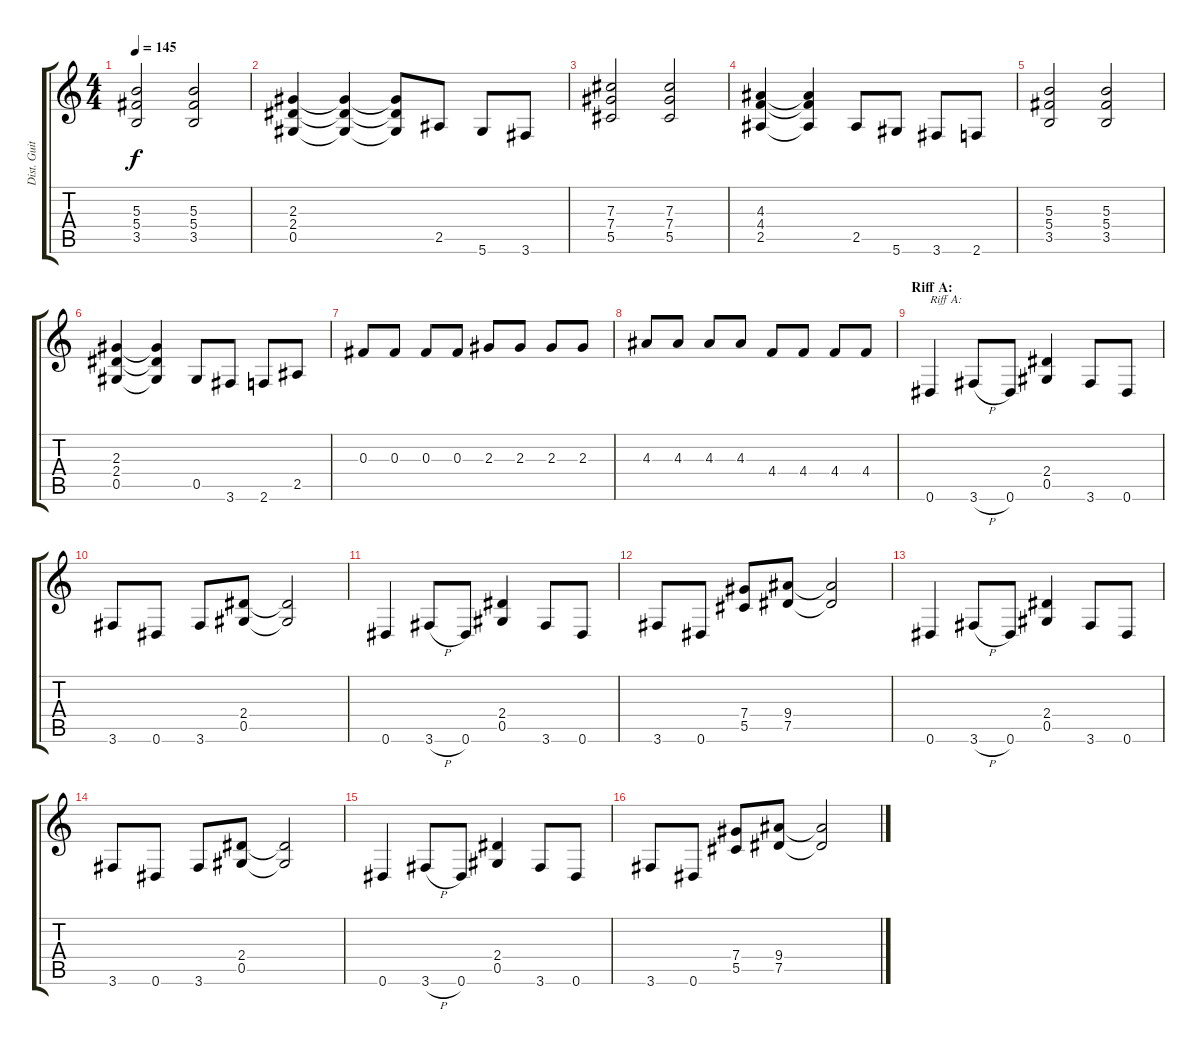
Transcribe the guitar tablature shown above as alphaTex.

\track ("Dist. Guitar 2" "Dist. Guit") {instrument distortionguitar}
\staff {score tabs}
\tuning (Eb4 Bb3 Gb3 Db3 Ab2 Eb2) {hide}
\ts (4 4)
\tempo 145
\clef g2
\ks c
(5.3 5.4 3.5).2{dy f} (5.3 5.4 3.5).2 |
(2.3 2.4 0.5).4 (2.3{t} 2.4{t} 0.5{t}).4 (2.3{t} 2.4{t} 0.5{t}).8 2.5.8 5.6.8 3.6.8 |
(7.3 7.4 5.5).2 (7.3 7.4 5.5).2 |
(4.3 4.4 2.5).4 (4.3{t} 4.4{t} 2.5{t}).4 2.5.8 5.6.8 3.6.8 2.6.8 |
(5.3 5.4 3.5).2 (5.3 5.4 3.5).2 |
(2.3 2.4 0.5).4 (2.3{t} 2.4{t} 0.5{t}).4 0.5.8 3.6.8 2.6.8 2.5.8 |
0.3.8 0.3.8 0.3.8 0.3.8 2.3.8 2.3.8 2.3.8 2.3.8 |
4.3.8 4.3.8 4.3.8 4.3.8 4.4.8 4.4.8 4.4.8 4.4.8 |
\section ("" "Riff A:")
0.6.4{txt "Riff A:"} 3.6{h}.8 0.6.8 (2.4 0.5).4 3.6.8 0.6.8 |
3.6.8 0.6.8 3.6.8 (2.4 0.5).8 (2.4{t} 0.5{t}).2 |
0.6.4 3.6{h}.8 0.6.8 (2.4 0.5).4 3.6.8 0.6.8 |
3.6.8 0.6.8 (7.4 5.5).8 (9.4 7.5).8 (9.4{t} 7.5{t}).2 |
0.6.4 3.6{h}.8 0.6.8 (2.4 0.5).4 3.6.8 0.6.8 |
3.6.8 0.6.8 3.6.8 (2.4 0.5).8 (2.4{t} 0.5{t}).2 |
0.6.4 3.6{h}.8 0.6.8 (2.4 0.5).4 3.6.8 0.6.8 |
3.6.8 0.6.8 (7.4 5.5).8 (9.4 7.5).8 (9.4{t} 7.5{t}).2
